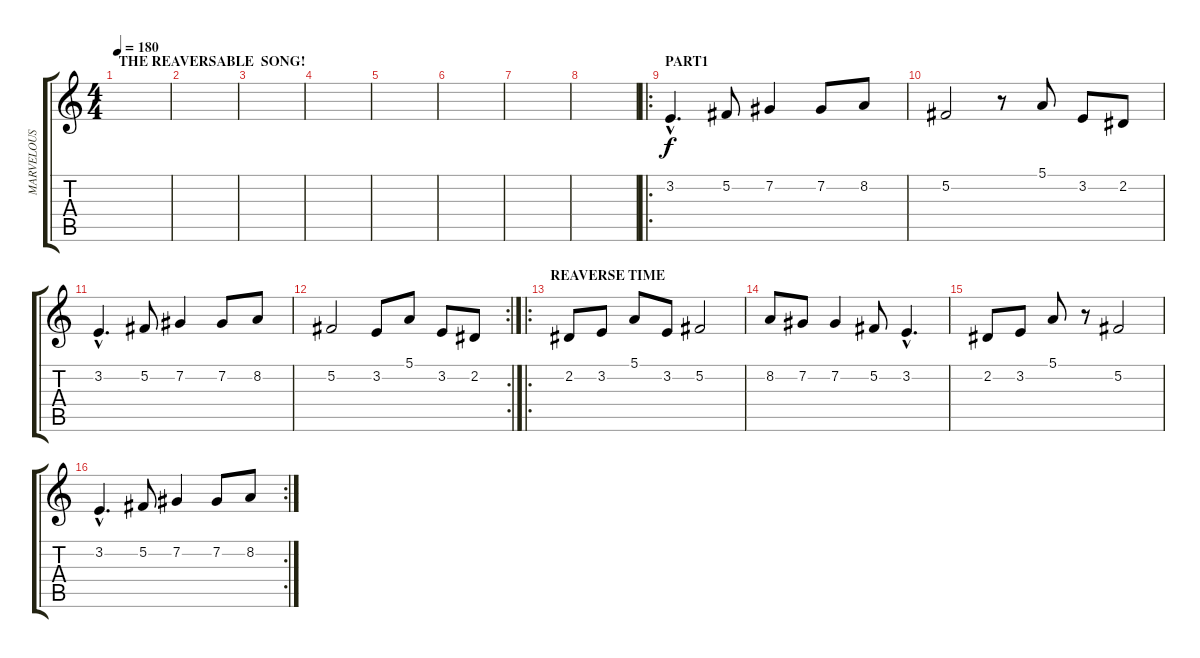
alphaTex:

\track ("MARVELOUS KALIMBA" "MARVELOUS ") {instrument kalimba}
\staff {score tabs}
\tuning (E4 Db4 A3 E3 A2 E2) {hide}
\ts (4 4)
\section ("" "THE REAVERSABLE  SONG!")
\tempo 180
\clef g2
\ks c
|
|
|
|
|
|
|
|
\ro
\section ("" "PART1")
3.2{hac}.4{d} 5.2.8 7.2.4 7.2.8 8.2.8 |
5.2.2 r.8 5.1.8 3.2.8 2.2.8 |
3.2{hac}.4{d} 5.2.8 7.2.4 7.2.8 8.2.8 |
\rc 2
5.2.2 3.2.8 5.1.8 3.2.8 2.2.8 |
\ro
\section ("" "REAVERSE TIME")
2.2.8 3.2.8 5.1.8 3.2.8 5.2.2 |
8.2.8 7.2.8 7.2.4 5.2.8 3.2{hac}.4{d} |
2.2.8 3.2.8 5.1.8 r.8 5.2.2 |
\rc 2
3.2{hac}.4{d} 5.2.8 7.2.4 7.2.8 8.2.8
